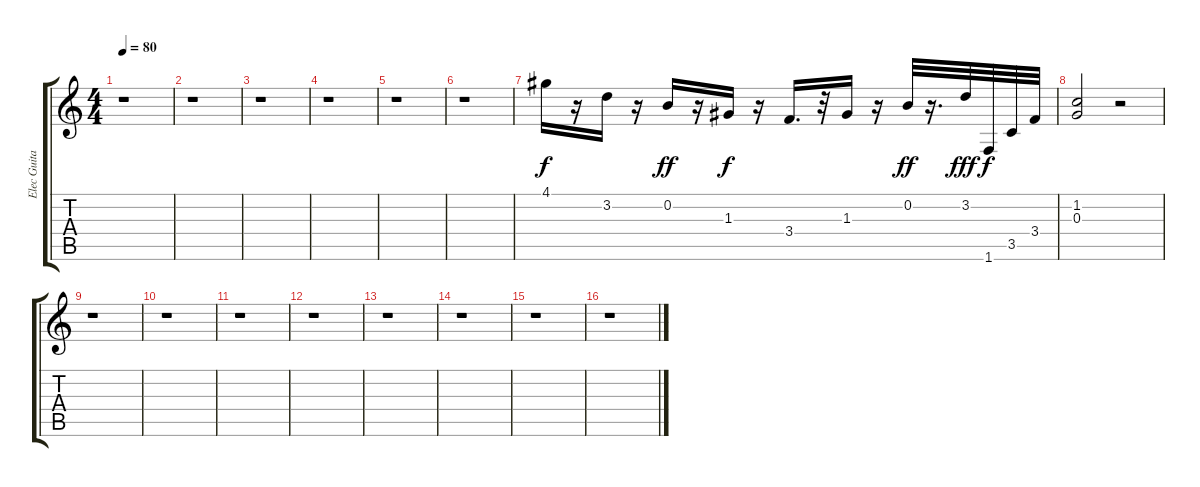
\track ("Elec Guitar" "Elec Guita") {instrument electricguitarclean}
\staff {score tabs}
\tuning (E4 B3 G3 D3 A2 E2) {hide}
\ts (4 4)
\tempo 80
\clef g2
\ks c
r.1{dy f} |
r.1 |
r.1 |
r.1 |
r.1 |
r.1 |
4.1.16 r.16 3.2.16 r.16 0.2.16{dy ff} r.16 1.3.16{dy f} r.16 3.4.16{d} r.32 1.3.16 r.16 0.2.32{dy ff} r.16{d} 3.2.32{dy fff} 1.6.32{dy f} 3.5.32 3.4.32 |
(1.2 0.3).2 r.2 |
r.1 |
r.1 |
r.1 |
r.1 |
r.1 |
r.1 |
r.1 |
r.1
